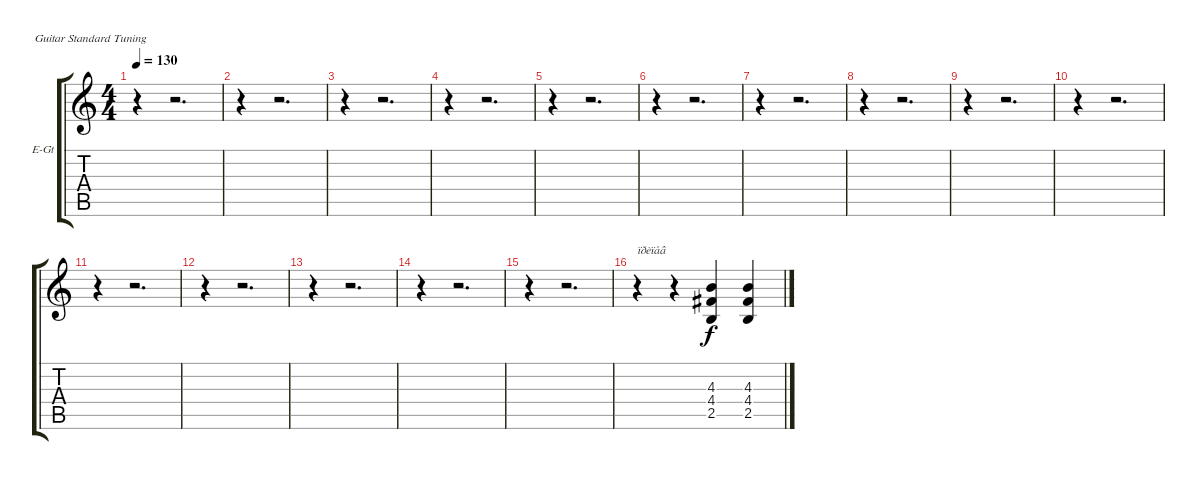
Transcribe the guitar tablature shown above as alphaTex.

\bracketExtendMode groupsimilarinstruments
\firstSystemTrackNameOrientation horizontal
\otherSystemsTrackNameOrientation horizontal
\track ("Äîðîæêà 3" "E-Gt") {instrument distortionguitar}
\staff {score tabs}
\tuning (E4 B3 G3 D3 A2 E2)
\ts (4 4)
\tempo 130
\clef g2
\ks c
r.4{dy f} r.2{d} |
r.4 r.2{d} |
r.4 r.2{d} |
r.4 r.2{d} |
r.4 r.2{d} |
r.4 r.2{d} |
r.4 r.2{d} |
r.4 r.2{d} |
r.4 r.2{d} |
r.4 r.2{d} |
r.4 r.2{d} |
r.4 r.2{d} |
r.4 r.2{d} |
r.4 r.2{d} |
r.4 r.2{d} |
r.4{txt "ïðèïåâ"} r.4 (4.3 4.4 2.5).4 (4.3 4.4 2.5).4
